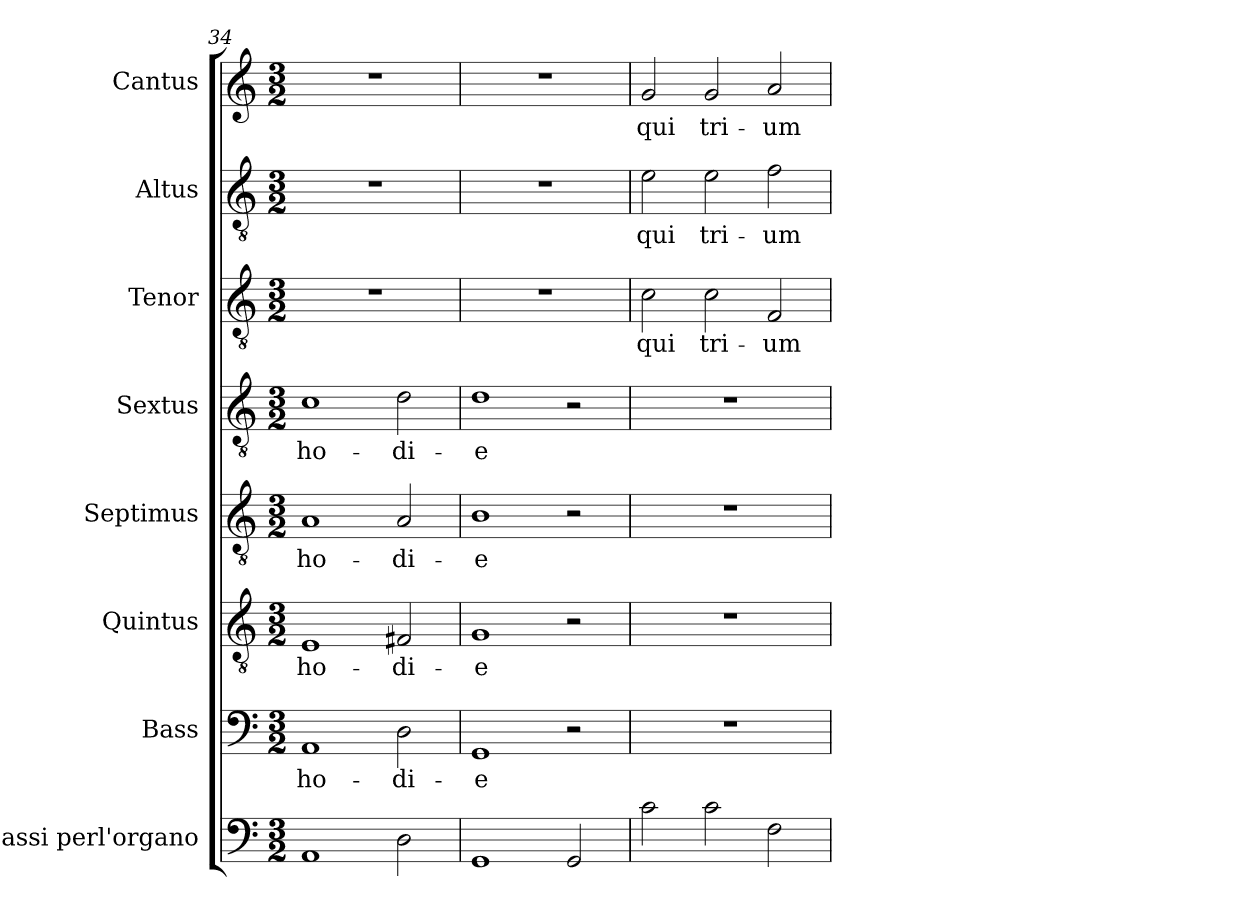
**kern	**kern	**text	**kern	**text	**kern	**text	**kern	**text	**kern	**text	**kern	**text	**kern	**text
*part8	*part7	*part7	*part6	*part6	*part5	*part5	*part4	*part4	*part3	*part3	*part2	*part2	*part1	*part1
*staff8	*staff7	*staff7	*staff6	*staff6	*staff5	*staff5	*staff4	*staff4	*staff3	*staff3	*staff2	*staff2	*staff1	*staff1
*I"Bassi perl'organo	*I"Bass	*	*I"Quintus	*	*I"Septimus	*	*I"Sextus	*	*I"Tenor	*	*I"Altus	*	*I"Cantus	*
*	*I'B.	*	*	*	*	*	*	*	*I'T.	*	*I'A.	*	*I'C.	*
*clefF4	*clefF4	*	*clefGv2	*	*clefGv2	*	*clefGv2	*	*clefGv2	*	*clefGv2	*	*clefG2	*
*	*	*	*ITrd7c12	*	*ITrd7c12	*	*ITrd7c12	*	*ITrd7c12	*	*ITrd7c12	*	*	*
*k[]	*k[]	*	*k[]	*	*k[]	*	*k[]	*	*k[]	*	*k[]	*	*k[]	*
*C:	*C:	*	*C:	*	*C:	*	*C:	*	*C:	*	*C:	*	*C:	*
*M3/2	*M3/2	*	*M3/2	*	*M3/2	*	*M3/2	*	*M3/2	*	*M3/2	*	*M3/2	*
=34	=34	=34	=34	=34	=34	=34	=34	=34	=34	=34	=34	=34	=34	=34
!	!	!LO:LY:b	!	!LO:LY:b	!	!LO:LY:b	!	!LO:LY:b	!LO:N:vis=1	!	!LO:N:vis=1	!	!LO:N:vis=1	!
1AA	1AA	ho-	1EE	ho-	1AA	ho-	1C	ho-	1.r	.	1.r	.	1.r	.
!	!	!LO:LY:b	!	!LO:LY:b	!	!LO:LY:b	!	!LO:LY:b	!	!	!	!	!	!
2D\	2D\	-di-	2FF#X/	-di-	2AA/	-di-	2D\	-di-	.	.	.	.	.	.
!!LO:PB:g=z
=35	=35	=35	=35	=35	=35	=35	=35	=35	=35	=35	=35	=35	=35	=35
!	!	!LO:LY:b	!	!LO:LY:b	!	!LO:LY:b	!	!LO:LY:b	!LO:N:vis=1	!	!LO:N:vis=1	!	!LO:N:vis=1	!
1GG	1GG	-e	1GG	-e	1BB	-e	1D	-e	1.r	.	1.r	.	1.r	.
2GG/	2r	.	2r	.	2r	.	2r	.	.	.	.	.	.	.
=36	=36	=36	=36	=36	=36	=36	=36	=36	=36	=36	=36	=36	=36	=36
!	!LO:N:vis=1	!	!LO:N:vis=1	!	!LO:N:vis=1	!	!LO:N:vis=1	!	!	!LO:LY:b	!	!LO:LY:b	!	!LO:LY:b
2c\	1.r	.	1.r	.	1.r	.	1.r	.	2C\	qui	2E\	qui	2g/	qui
!	!	!	!	!	!	!	!	!	!	!LO:LY:b	!	!LO:LY:b	!	!LO:LY:b
2c\	.	.	.	.	.	.	.	.	2C\	tri-	2E\	tri-	2g/	tri-
!	!	!	!	!	!	!	!	!	!	!LO:LY:b	!	!LO:LY:b	!	!LO:LY:b
2F\	.	.	.	.	.	.	.	.	2FF/	-um-	2F\	-um-	2a/	-um-
=	=	=	=	=	=	=	=	=	=	=	=	=	=	=
*-	*-	*-	*-	*-	*-	*-	*-	*-	*-	*-	*-	*-	*-	*-
